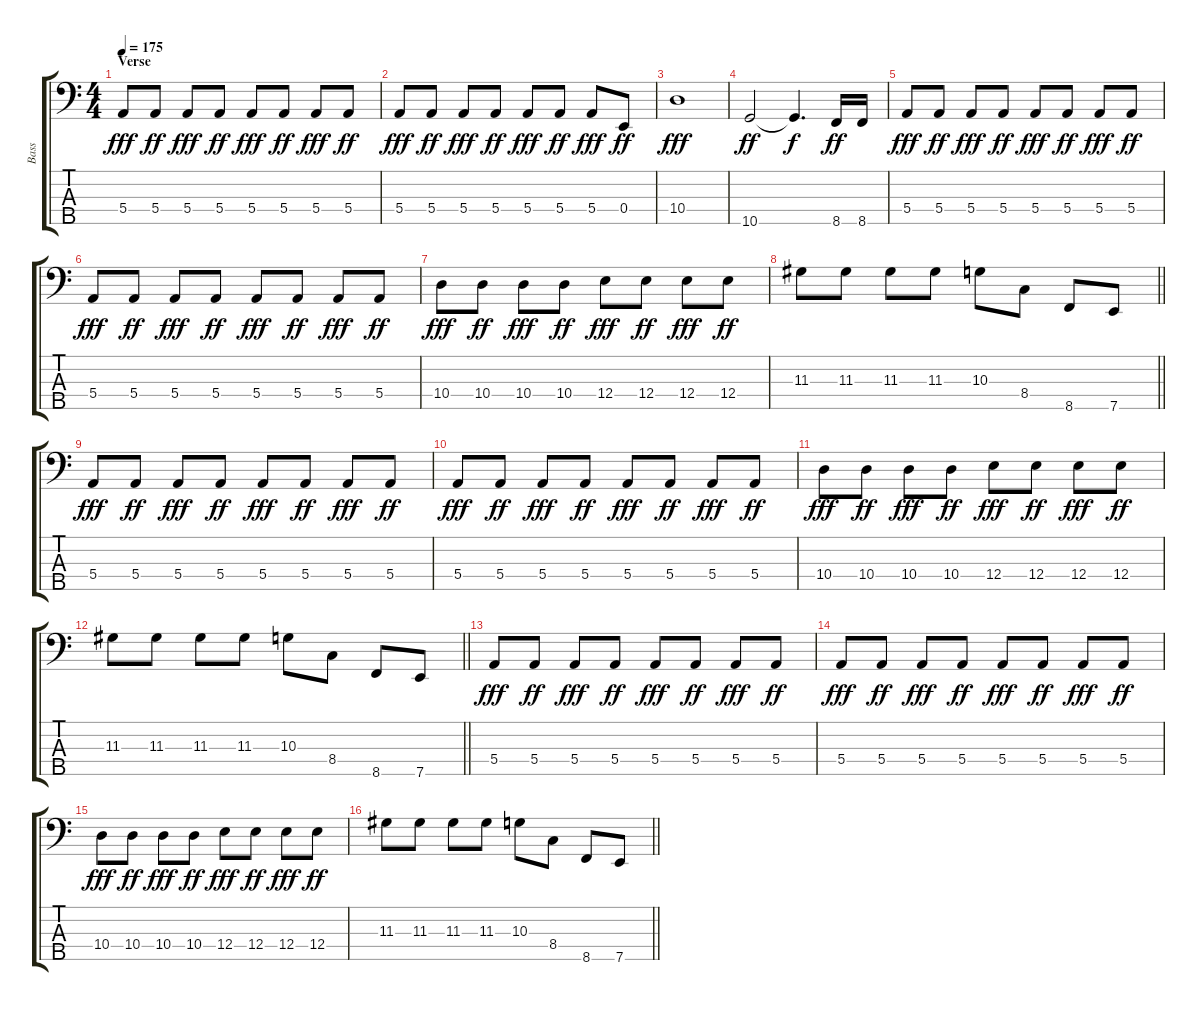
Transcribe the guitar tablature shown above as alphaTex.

\track ("Bass" "Bass") {instrument electricbasspick}
\staff {score tabs}
\tuning (G2 D2 A1 E1 A0) {hide}
\ts (4 4)
\section ("" "Verse")
\tempo 175
\clef f4
\ks c
5.4.8{dy fff} 5.4.8{dy ff} 5.4.8{dy fff} 5.4.8{dy ff} 5.4.8{dy fff} 5.4.8{dy ff} 5.4.8{dy fff} 5.4.8{dy ff} |
5.4.8{dy fff} 5.4.8{dy ff} 5.4.8{dy fff} 5.4.8{dy ff} 5.4.8{dy fff} 5.4.8{dy ff} 5.4.8{dy fff} 0.4.8{dy ff} |
10.4.1{dy fff} |
10.5.2{dy ff} 10.5{t}.4{d dy f} 8.5.16{dy ff} 8.5.16 |
5.4.8{dy fff} 5.4.8{dy ff} 5.4.8{dy fff} 5.4.8{dy ff} 5.4.8{dy fff} 5.4.8{dy ff} 5.4.8{dy fff} 5.4.8{dy ff} |
5.4.8{dy fff} 5.4.8{dy ff} 5.4.8{dy fff} 5.4.8{dy ff} 5.4.8{dy fff} 5.4.8{dy ff} 5.4.8{dy fff} 5.4.8{dy ff} |
10.4.8{dy fff} 10.4.8{dy ff} 10.4.8{dy fff} 10.4.8{dy ff} 12.4.8{dy fff} 12.4.8{dy ff} 12.4.8{dy fff} 12.4.8{dy ff} |
\barLineRight lightlight
11.3.8 11.3.8 11.3.8 11.3.8 10.3.8 8.4.8 8.5.8 7.5.8 |
5.4.8{dy fff} 5.4.8{dy ff} 5.4.8{dy fff} 5.4.8{dy ff} 5.4.8{dy fff} 5.4.8{dy ff} 5.4.8{dy fff} 5.4.8{dy ff} |
5.4.8{dy fff} 5.4.8{dy ff} 5.4.8{dy fff} 5.4.8{dy ff} 5.4.8{dy fff} 5.4.8{dy ff} 5.4.8{dy fff} 5.4.8{dy ff} |
10.4.8{dy fff} 10.4.8{dy ff} 10.4.8{dy fff} 10.4.8{dy ff} 12.4.8{dy fff} 12.4.8{dy ff} 12.4.8{dy fff} 12.4.8{dy ff} |
\barLineRight lightlight
11.3.8 11.3.8 11.3.8 11.3.8 10.3.8 8.4.8 8.5.8 7.5.8 |
5.4.8{dy fff} 5.4.8{dy ff} 5.4.8{dy fff} 5.4.8{dy ff} 5.4.8{dy fff} 5.4.8{dy ff} 5.4.8{dy fff} 5.4.8{dy ff} |
5.4.8{dy fff} 5.4.8{dy ff} 5.4.8{dy fff} 5.4.8{dy ff} 5.4.8{dy fff} 5.4.8{dy ff} 5.4.8{dy fff} 5.4.8{dy ff} |
10.4.8{dy fff} 10.4.8{dy ff} 10.4.8{dy fff} 10.4.8{dy ff} 12.4.8{dy fff} 12.4.8{dy ff} 12.4.8{dy fff} 12.4.8{dy ff} |
\barLineRight lightlight
11.3.8 11.3.8 11.3.8 11.3.8 10.3.8 8.4.8 8.5.8 7.5.8
